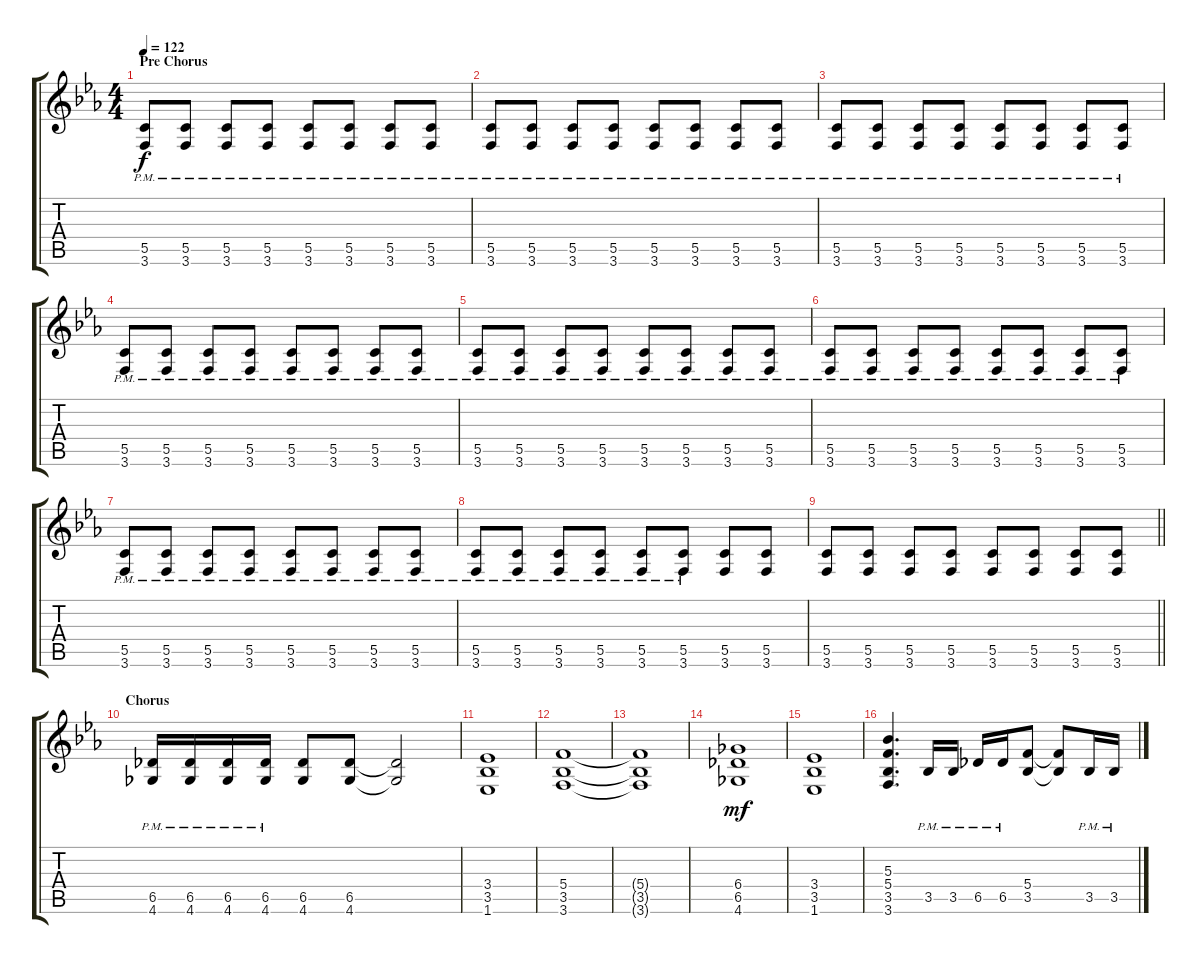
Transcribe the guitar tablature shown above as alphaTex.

\track "" {instrument distortionguitar}
\staff {score tabs}
\tuning (D4 A3 F3 C3 G2 D2) {hide}
\ts (4 4)
\section ("" "Pre Chorus")
\tempo 122
\clef g2
\ks eb
(5.5{pm} 3.6{pm}).8{dy f volume 14} (5.5{pm} 3.6{pm}).8 (5.5{pm} 3.6{pm}).8 (5.5{pm} 3.6{pm}).8 (5.5{pm} 3.6{pm}).8 (5.5{pm} 3.6{pm}).8 (5.5{pm} 3.6{pm}).8 (5.5{pm} 3.6{pm}).8 |
(5.5{pm} 3.6{pm}).8 (5.5{pm} 3.6{pm}).8 (5.5{pm} 3.6{pm}).8 (5.5{pm} 3.6{pm}).8 (5.5{pm} 3.6{pm}).8 (5.5{pm} 3.6{pm}).8 (5.5{pm} 3.6{pm}).8 (5.5{pm} 3.6{pm}).8 |
(5.5{pm} 3.6{pm}).8 (5.5{pm} 3.6{pm}).8 (5.5{pm} 3.6{pm}).8 (5.5{pm} 3.6{pm}).8 (5.5{pm} 3.6{pm}).8 (5.5{pm} 3.6{pm}).8 (5.5{pm} 3.6{pm}).8 (5.5{pm} 3.6{pm}).8 |
(5.5{pm} 3.6{pm}).8 (5.5{pm} 3.6{pm}).8 (5.5{pm} 3.6{pm}).8 (5.5{pm} 3.6{pm}).8 (5.5{pm} 3.6{pm}).8 (5.5{pm} 3.6{pm}).8 (5.5{pm} 3.6{pm}).8 (5.5{pm} 3.6{pm}).8 |
(5.5{pm} 3.6{pm}).8 (5.5{pm} 3.6{pm}).8 (5.5{pm} 3.6{pm}).8 (5.5{pm} 3.6{pm}).8 (5.5{pm} 3.6{pm}).8 (5.5{pm} 3.6{pm}).8 (5.5{pm} 3.6{pm}).8 (5.5{pm} 3.6{pm}).8 |
(5.5{pm} 3.6{pm}).8 (5.5{pm} 3.6{pm}).8 (5.5{pm} 3.6{pm}).8 (5.5{pm} 3.6{pm}).8 (5.5{pm} 3.6{pm}).8 (5.5{pm} 3.6{pm}).8 (5.5{pm} 3.6{pm}).8 (5.5{pm} 3.6{pm}).8 |
(5.5{pm} 3.6{pm}).8 (5.5{pm} 3.6{pm}).8 (5.5{pm} 3.6{pm}).8 (5.5{pm} 3.6{pm}).8 (5.5{pm} 3.6{pm}).8 (5.5{pm} 3.6{pm}).8 (5.5{pm} 3.6{pm}).8 (5.5{pm} 3.6{pm}).8 |
(5.5{pm} 3.6{pm}).8 (5.5{pm} 3.6{pm}).8 (5.5{pm} 3.6{pm}).8 (5.5{pm} 3.6{pm}).8 (5.5{pm} 3.6{pm}).8 (5.5{pm} 3.6{pm}).8 (5.5 3.6).8 (5.5 3.6).8 |
\barLineRight lightlight
(5.5 3.6).8 (5.5 3.6).8 (5.5 3.6).8 (5.5 3.6).8 (5.5 3.6).8 (5.5 3.6).8 (5.5 3.6).8 (5.5 3.6).8 |
\section ("" "Chorus")
(6.5{pm} 4.6{pm}).16 (6.5{pm} 4.6{pm}).16 (6.5{pm} 4.6{pm}).16 (6.5{pm} 4.6{pm}).16 (6.5 4.6).8 (6.5 4.6).8 (6.5{t} 4.6{t}).2 |
(3.4 3.5 1.6).1 |
(5.4 3.5 3.6).1 |
(5.4{t} 3.5{t} 3.6{t}).1 |
(6.4 6.5 4.6).1{dy mf} |
(3.4 3.5 1.6).1 |
(5.3 5.4 3.5 3.6).4{d} 3.5{pm}.16 3.5{pm}.16 6.5{pm}.16 6.5{pm}.16 (5.4 3.5).8 (5.4{t} 3.5{t}).8 3.5{pm}.16 3.5{pm}.16
